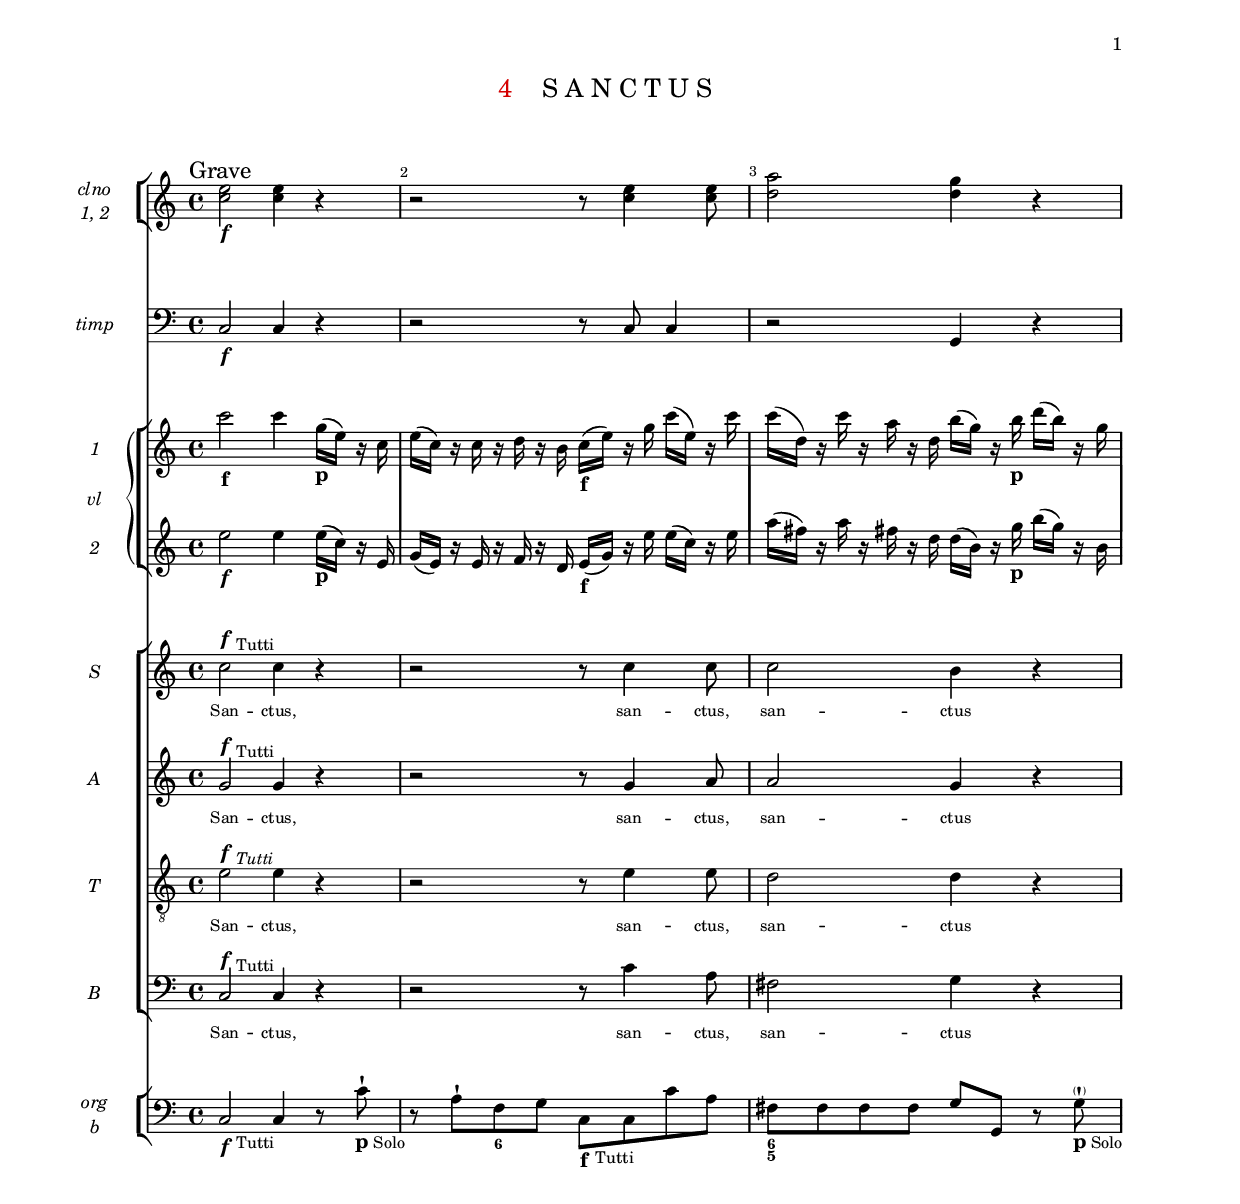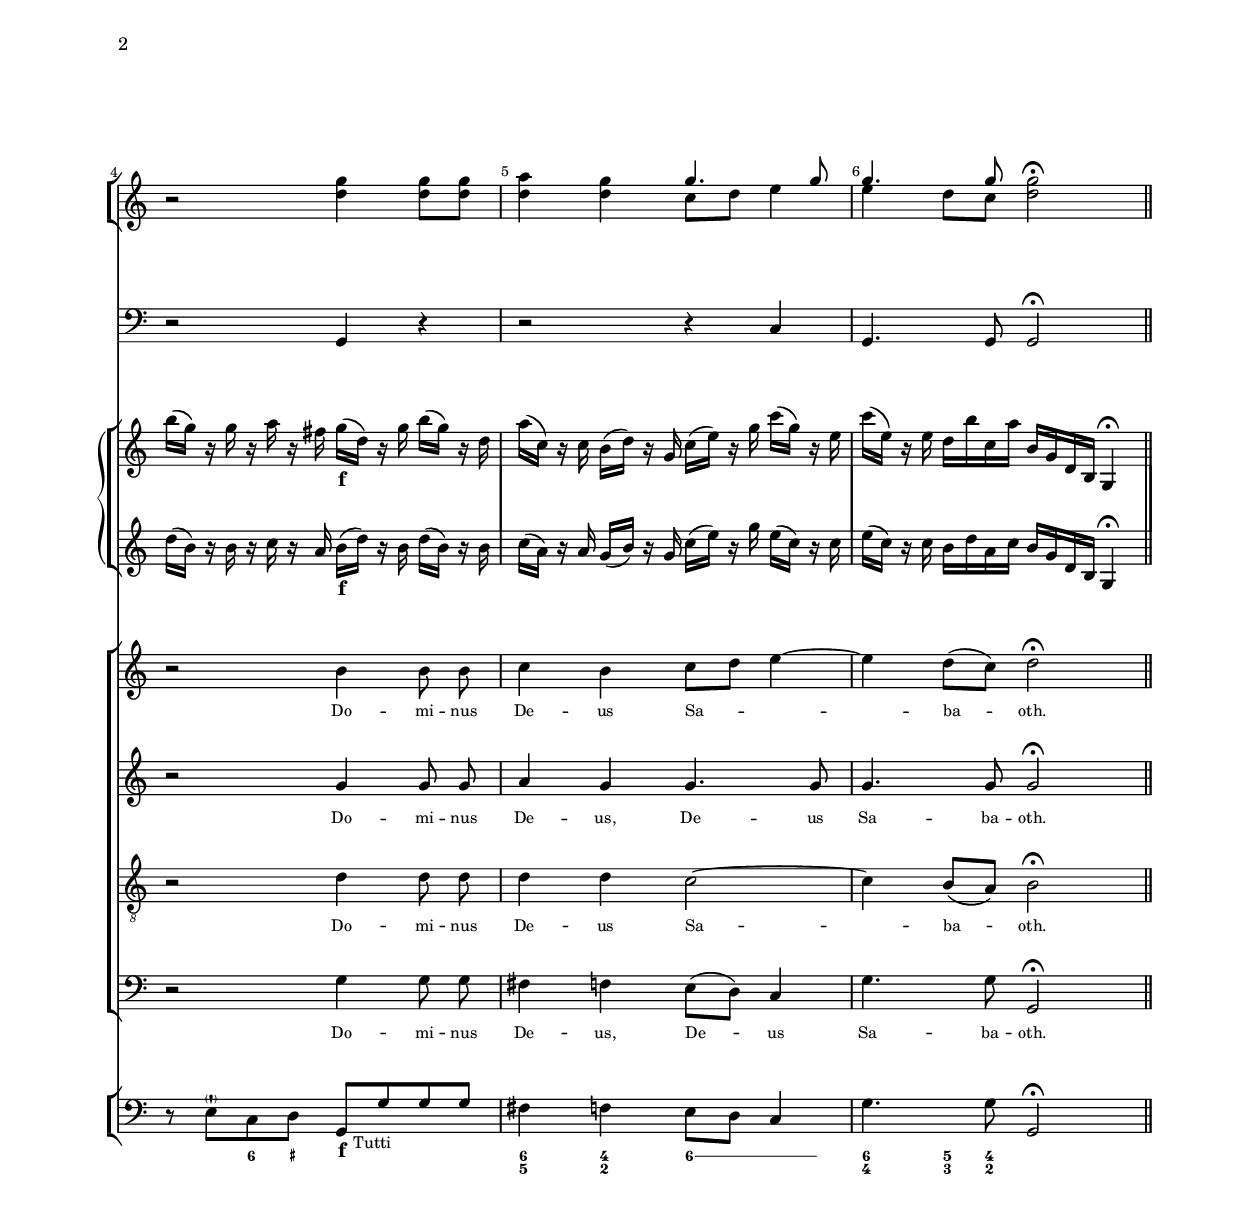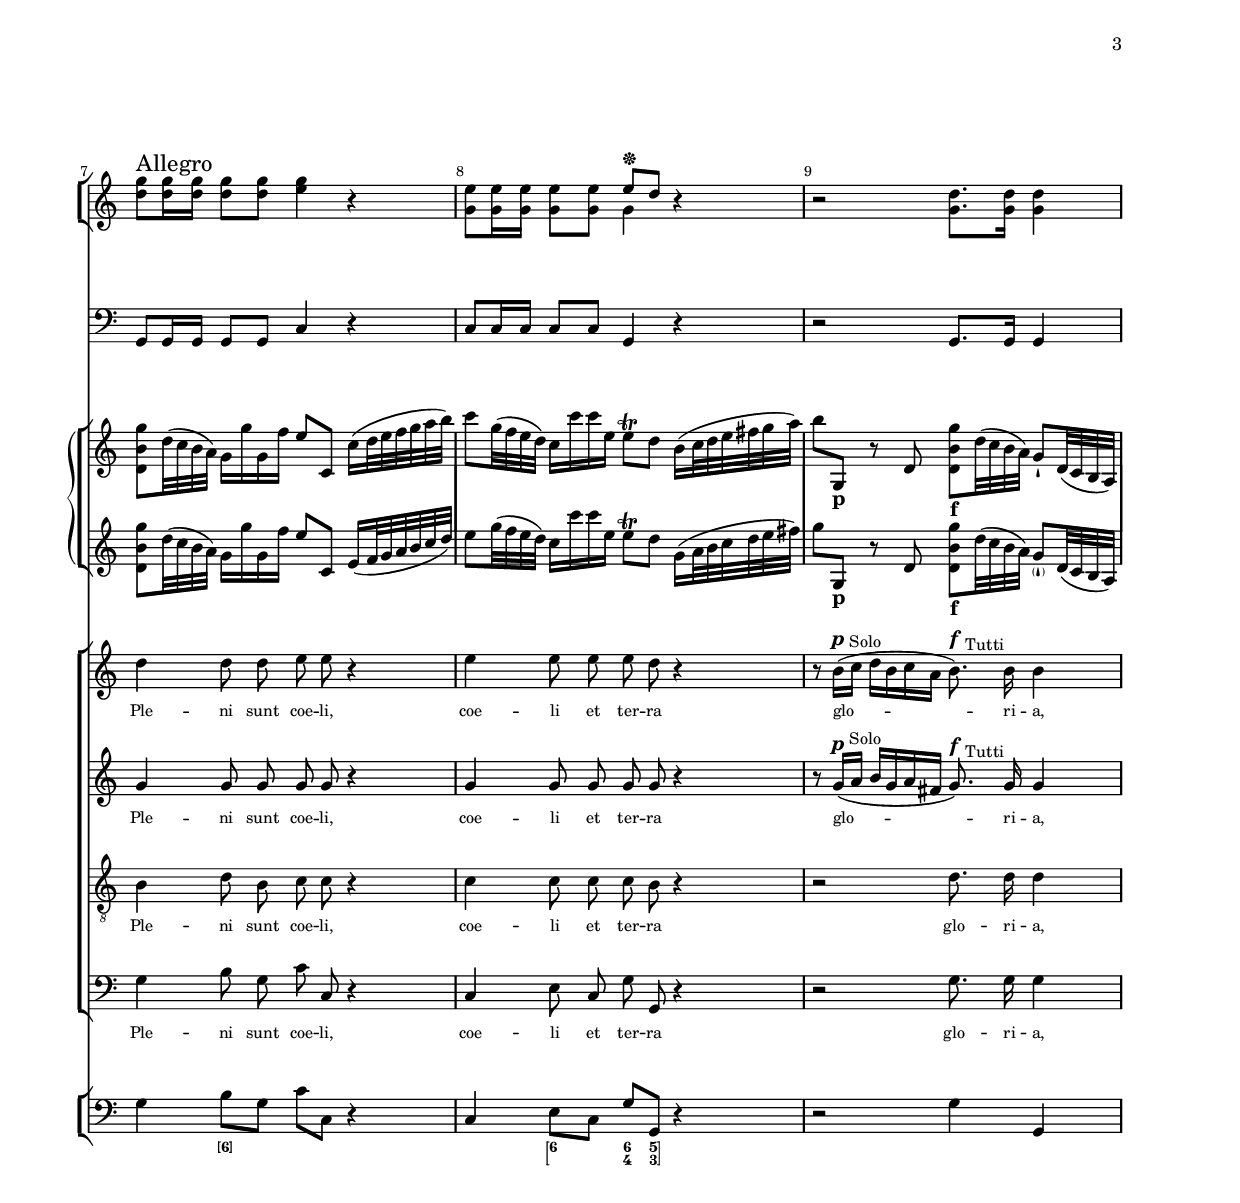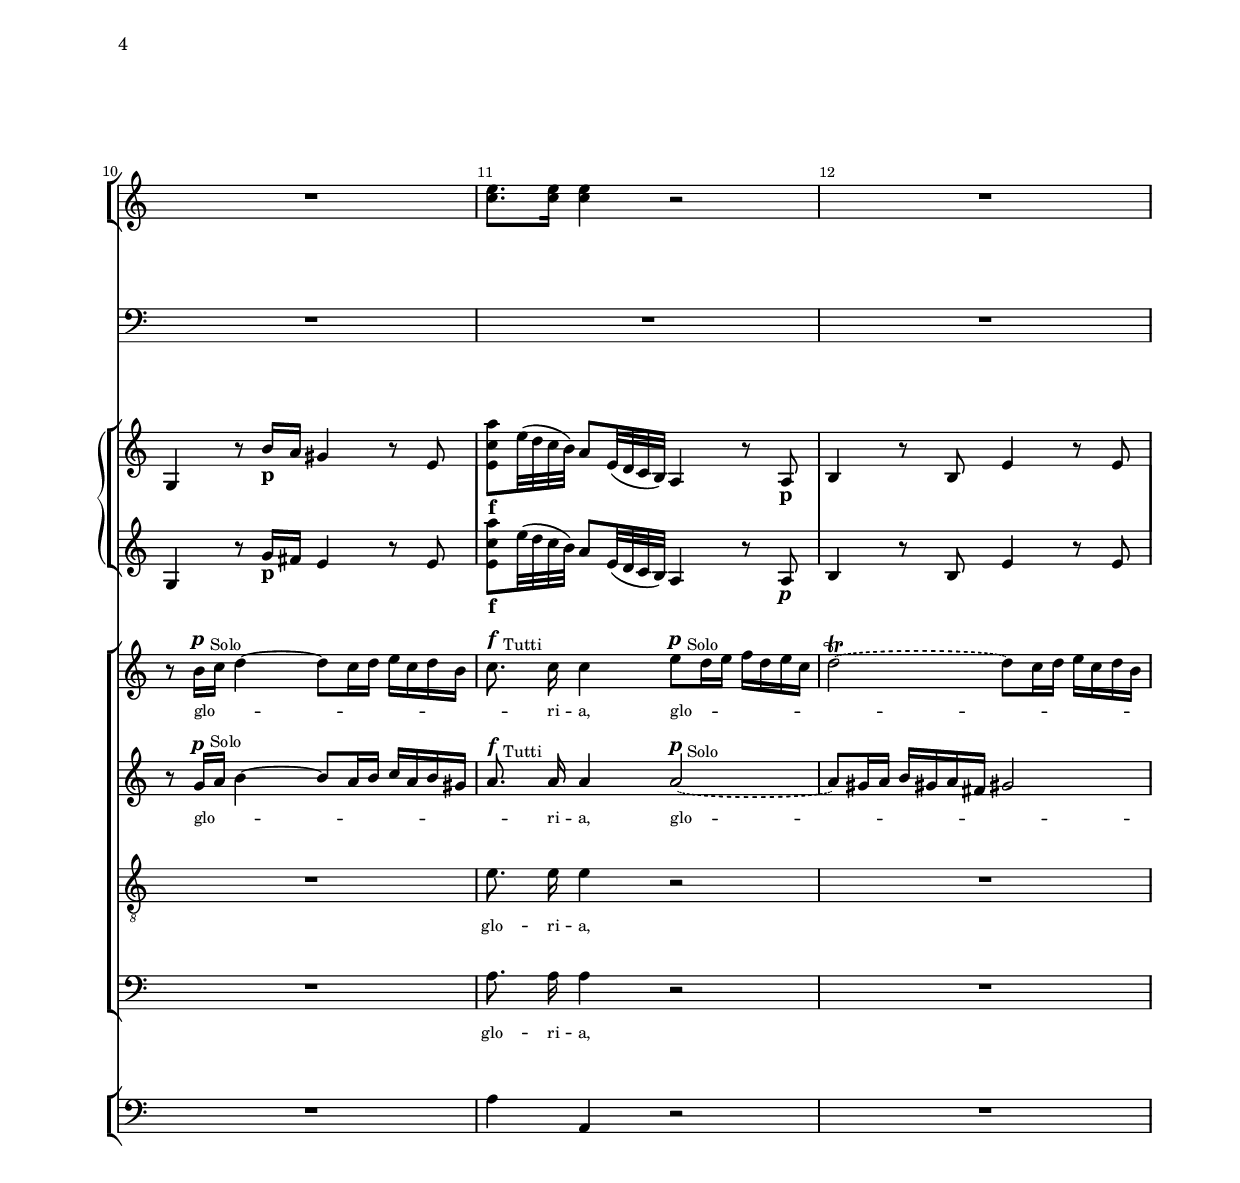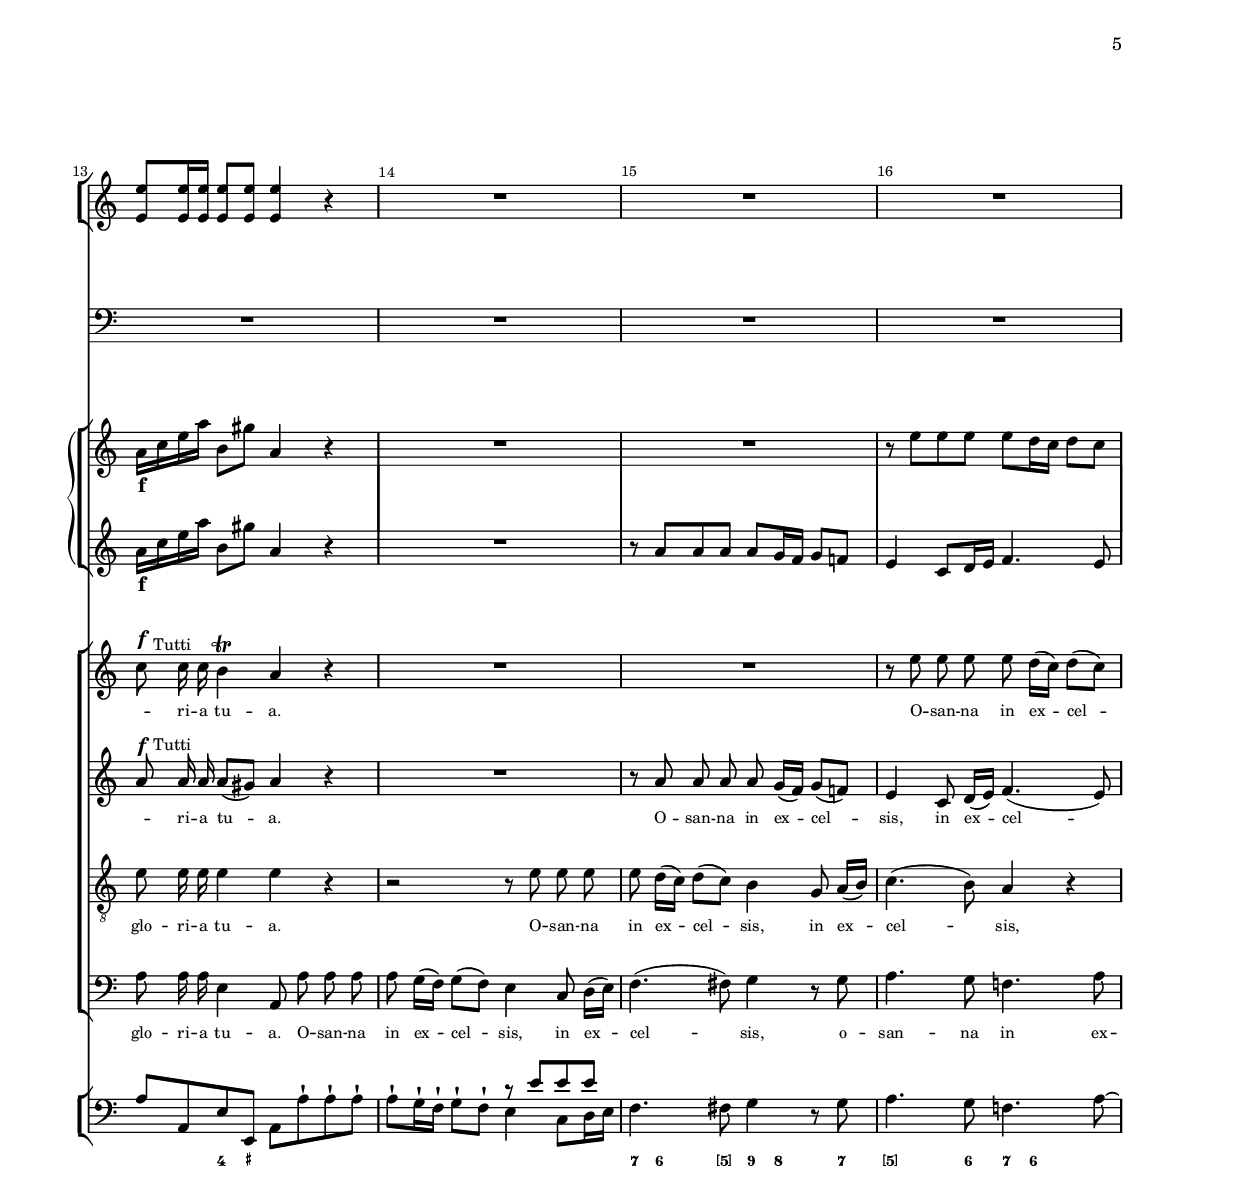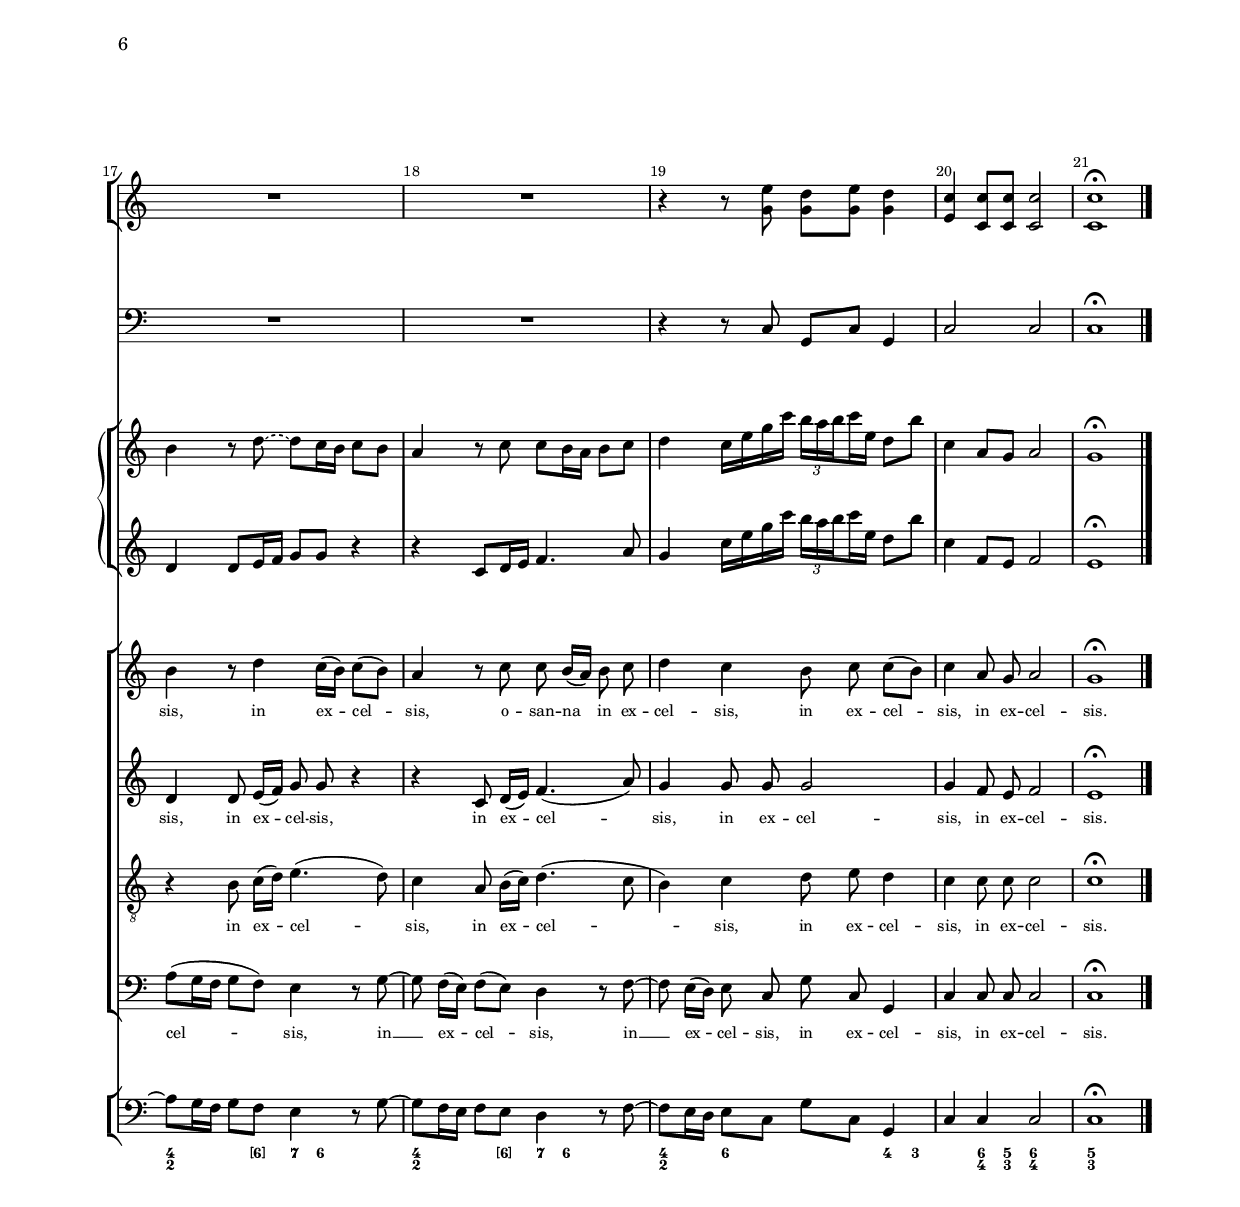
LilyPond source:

% (c) 2020 by Wolfgang Esser-Skala.
% This file is licensed under the Creative Commons Attribution-NonCommercial-ShareAlike 4.0 International License.
% To view a copy of this license, visit http://creativecommons.org/licenses/by-nc-sa/4.0/.

\version "2.18.0"

\include "../definitions.ly"

% \paper { #(define (page-post-process layout pages) (ly:create-toc-file layout pages)) }

#(set-global-staff-size 15.87)

\book {
	% \bookpart {
	% 	\header {
	% 		number = "1"
	% 		title = "K Y R I E"
	% 	}
	% 	\paper { indent = 3\cm }
	% 	\tocSection "1" "Kyrie"
	% 	\score {
	% 		<<
	% 			\new StaffGroup <<
	% 				\set GrandStaff.instrumentName = "in C"
	% 				\new Staff {
	% 					\set Staff.instrumentName = \markup \center-column { "Clarino I, II" "in C" }
	% 					\partcombine \KyrieClarinoI \KyrieClarinoII
	% 				}
	% 			>>
	% 			\new Staff {
	% 				\set Staff.instrumentName = \markup \center-column { "Timpani" "in C–G" }
	% 				\KyrieTimpani
	% 			}
	% 			\new StaffGroup <<
	% 				\new GrandStaff <<
	% 					\set GrandStaff.instrumentName = "Violino"
	% 					\new Staff {
	% 						\set Staff.instrumentName = "I"
	% 						\KyrieViolinoI
	% 					}
	% 					\new Staff {
	% 						\set Staff.instrumentName = "II"
	% 						\KyrieViolinoII
	% 					}
	% 				>>
	% 			>>
	% 			\new ChoirStaff <<
	% 				\new Staff {
	% 					\set Staff.instrumentName = \SopranoIncipit
	% 					\override Staff.InstrumentName.self-alignment-Y = ##f
	% 					\override Staff.InstrumentName.self-alignment-X = #RIGHT
	% 					\new Voice = "Soprano" { \dynamicUp \KyrieSopranoNotes }
	% 				}
	% 				\new Lyrics \lyricsto Soprano \KyrieSopranoLyrics
	%
	% 				\new Staff {
	% 					\set Staff.instrumentName = \AltoIncipit
	% 					\override Staff.InstrumentName.self-alignment-Y = ##f
	% 					\override Staff.InstrumentName.self-alignment-X = #RIGHT
	% 					\new Voice = "Alto" { \dynamicUp \KyrieAltoNotes }
	% 				}
	% 				\new Lyrics \lyricsto Alto \KyrieAltoLyrics
	%
	% 				\new Staff {
	% 					\set Staff.instrumentName = \TenoreIncipit
	% 					\override Staff.InstrumentName.self-alignment-Y = ##f
	% 					\override Staff.InstrumentName.self-alignment-X = #RIGHT
	% 					\new Voice = "Tenore" { \dynamicUp \KyrieTenoreNotes }
	% 				}
	% 				\new Lyrics \lyricsto Tenore \KyrieTenoreLyrics
	%
	% 				\new Staff {
	% 					\set Staff.instrumentName = "Basso"
	% 					\new Voice = "Basso" { \dynamicUp \KyrieBassoNotes }
	% 				}
	% 				\new Lyrics \lyricsto Basso \KyrieBassoLyrics
	% 			>>
	% 			\new StaffGroup <<
	% 				\new Staff {
	% 					\set Staff.instrumentName = \markup { \center-column { "Organo" "e Bassi" } }
	% 					% \transpose c c,
	% 					\KyrieOrgano
	% 				}
	% 			>>
	% 			\new FiguredBass { \KyrieBassFigures }
	% 		>>
	% 		\layout { }
	% 		\midi { \tempo 4 = 80 }
	% 	}
	% }
	% \bookpart {
	% 	\header {
	% 		number = "2"
	% 		title = "G L O R I A"
	% 	}
	% 	\tocSection "2" "Gloria"
	% 	\score {
	% 		<<
	% 			\new StaffGroup <<
	% 				\new Staff {
	% 					\set Staff.instrumentName = \markup \center-column { "clno" "1, 2" }
	% 					\partcombine \GloriaClarinoI \GloriaClarinoII
	% 				}
	% 			>>
	% 			\new Staff {
	% 				\set Staff.instrumentName = "timp"
	% 				\GloriaTimpani
	% 			}
	% 			\new StaffGroup <<
	% 				\new GrandStaff <<
	% 					\set GrandStaff.instrumentName = "vl"
	% 					\new Staff {
	% 						\set Staff.instrumentName = "1"
	% 						\GloriaViolinoI
	% 					}
	% 					\new Staff {
	% 						\set Staff.instrumentName = "2"
	% 						\GloriaViolinoII
	% 					}
	% 				>>
	% 			>>
	% 			\new ChoirStaff <<
	% 				\new Staff {
	% 					\set Staff.instrumentName = "S"
	% 					\new Voice = "Soprano" { \dynamicUp \GloriaSopranoNotes }
	% 				}
	% 				\new Lyrics \lyricsto Soprano \GloriaSopranoLyrics
	%
	% 				\new Staff {
	% 					\set Staff.instrumentName = "A"
	% 					\new Voice = "Alto" { \dynamicUp \GloriaAltoNotes }
	% 				}
	% 				\new Lyrics \lyricsto Alto \GloriaAltoLyrics
	%
	% 				\new Staff {
	% 					\set Staff.instrumentName = "T"
	% 					\new Voice = "Tenore" { \dynamicUp \GloriaTenoreNotes }
	% 				}
	% 				\new Lyrics \lyricsto Tenore \GloriaTenoreLyrics
	%
	% 				\new Staff {
	% 					\set Staff.instrumentName = "B"
	% 					\new Voice = "Basso" { \dynamicUp \GloriaBassoNotes }
	% 				}
	% 				\new Lyrics \lyricsto Basso \GloriaBassoLyrics
	% 			>>
	% 			\new StaffGroup <<
	% 				\new Staff {
	% 					\set Staff.instrumentName = \markup { \center-column { "org" "b" } }
	% 					% \transpose c c,
	% 					\GloriaOrgano
	% 				}
	% 			>>
	% 			\new FiguredBass { \GloriaBassFigures }
	% 		>>
	% 		\layout { }
	% 		\midi { \tempo 4 = 90 }
	% 	}
	% }
	% \bookpart {
	% 	\header {
	% 		subtitle = "Q U I   T O L L I S"
	% 	}
	% 	\tocSubsection "2.2" "Qui tollis"
	% 	\score {
	% 		<<
	% 			\new StaffGroup <<
	% 				\new GrandStaff <<
	% 					\set GrandStaff.instrumentName = "vl"
	% 					\new Staff {
	% 						\set Staff.instrumentName = "1"
	% 						\QuiTollisViolinoI
	% 					}
	% 					\new Staff {
	% 						\set Staff.instrumentName = "2"
	% 						\QuiTollisViolinoII
	% 					}
	% 				>>
	% 			>>
	% 			\new ChoirStaff <<
	% 				\new Staff {
	% 					\set Staff.instrumentName = "S"
	% 					\new Voice = "Soprano" { \dynamicUp \QuiTollisSopranoNotes }
	% 				}
	% 				\new Lyrics \lyricsto Soprano \QuiTollisSopranoLyrics
	%
	% 				\new Staff {
	% 					\set Staff.instrumentName = "A"
	% 					\new Voice = "Alto" { \dynamicUp \QuiTollisAltoNotes }
	% 				}
	% 				\new Lyrics \lyricsto Alto \QuiTollisAltoLyrics
	%
	% 				\new Staff {
	% 					\set Staff.instrumentName = "T"
	% 					\new Voice = "Tenore" { \dynamicUp \QuiTollisTenoreNotes }
	% 				}
	% 				\new Lyrics \lyricsto Tenore \QuiTollisTenoreLyrics
	%
	% 				\new Staff {
	% 					\set Staff.instrumentName = "B"
	% 					\new Voice = "Basso" { \dynamicUp \QuiTollisBassoNotes }
	% 				}
	% 				\new Lyrics \lyricsto Basso \QuiTollisBassoLyrics
	% 			>>
	% 			\new StaffGroup <<
	% 				\new Staff {
	% 					\set Staff.instrumentName = \markup { \center-column { "org" "b" } }
	% 					% \transpose c c,
	% 					\QuiTollisOrgano
	% 				}
	% 			>>
	% 			\new FiguredBass { \QuiTollisBassFigures }
	% 		>>
	% 		\layout { }
	% 		\midi { \tempo 4 = 70 }
	% 	}
	% }
	% \bookpart {
	% 	\header {
	% 		subtitle = "Q U O N I A M"
	% 	}
	% 	\tocSubsection "2.3" "Quoniam"
	% 	\score {
	% 		<<
	% 			\new StaffGroup <<
	% 				\new Staff {
	% 					\set Staff.instrumentName = \markup \center-column { "clno" "1, 2" }
	% 					\partcombine \QuoniamClarinoI \QuoniamClarinoII
	% 				}
	% 			>>
	% 			\new Staff {
	% 				\set Staff.instrumentName = "timp"
	% 				\QuoniamTimpani
	% 			}
	% 			\new StaffGroup <<
	% 				\new GrandStaff <<
	% 					\set GrandStaff.instrumentName = "vl"
	% 					\new Staff {
	% 						\set Staff.instrumentName = "1"
	% 						\QuoniamViolinoI
	% 					}
	% 					\new Staff {
	% 						\set Staff.instrumentName = "2"
	% 						\QuoniamViolinoII
	% 					}
	% 				>>
	% 			>>
	% 			\new ChoirStaff <<
	% 				\new Staff {
	% 					\set Staff.instrumentName = "S"
	% 					\new Voice = "Soprano" { \dynamicUp \QuoniamSopranoNotes }
	% 				}
	% 				\new Lyrics \lyricsto Soprano \QuoniamSopranoLyrics
	%
	% 				\new Staff {
	% 					\set Staff.instrumentName = "A"
	% 					\new Voice = "Alto" { \dynamicUp \QuoniamAltoNotes }
	% 				}
	% 				\new Lyrics \lyricsto Alto \QuoniamAltoLyrics
	%
	% 				\new Staff {
	% 					\set Staff.instrumentName = "T"
	% 					\new Voice = "Tenore" { \dynamicUp \QuoniamTenoreNotes }
	% 				}
	% 				\new Lyrics \lyricsto Tenore \QuoniamTenoreLyrics
	%
	% 				\new Staff {
	% 					\set Staff.instrumentName = "B"
	% 					\new Voice = "Basso" { \dynamicUp \QuoniamBassoNotes }
	% 				}
	% 				\new Lyrics \lyricsto Basso \QuoniamBassoLyrics
	% 			>>
	% 			\new StaffGroup <<
	% 				\new Staff {
	% 					\set Staff.instrumentName = \markup { \center-column { "org" "b" } }
	% 					% \transpose c c,
	% 					\QuoniamOrgano
	% 				}
	% 			>>
	% 			\new FiguredBass { \QuoniamBassFigures }
	% 		>>
	% 		\layout { }
	% 		\midi { \tempo 4 = 90 }
	% 	}
	% }
	% \bookpart {
	% 	\header {
	% 		subtitle = "C U M   S A N C T O   S P I R I T U"
	% 	}
	% 	\tocSubsection "2.4" "Cum Sancto Spiritu"
	% 	\score {
	% 		<<
	% 			\new StaffGroup <<
	% 				\new Staff {
	% 					\set Staff.instrumentName = \markup \center-column { "clno" "1, 2" }
	% 					\partcombine \InGloriaClarinoI \InGloriaClarinoII
	% 				}
	% 			>>
	% 			\new Staff {
	% 				\set Staff.instrumentName = "timp"
	% 				\InGloriaTimpani
	% 			}
	% 			\new StaffGroup <<
	% 				\new GrandStaff <<
	% 					\set GrandStaff.instrumentName = "vl"
	% 					\new Staff {
	% 						\set Staff.instrumentName = "1"
	% 						\InGloriaViolinoI
	% 					}
	% 					\new Staff {
	% 						\set Staff.instrumentName = "2"
	% 						\InGloriaViolinoII
	% 					}
	% 				>>
	% 			>>
	% 			\new ChoirStaff <<
	% 				\new Staff {
	% 					\set Staff.instrumentName = "S"
	% 					\new Voice = "Soprano" { \dynamicUp \InGloriaSopranoNotes }
	% 				}
	% 				\new Lyrics \lyricsto Soprano \InGloriaSopranoLyrics
	%
	% 				\new Staff {
	% 					\set Staff.instrumentName = "A"
	% 					\new Voice = "Alto" { \dynamicUp \InGloriaAltoNotes }
	% 				}
	% 				\new Lyrics \lyricsto Alto \InGloriaAltoLyrics
	%
	% 				\new Staff {
	% 					\set Staff.instrumentName = "T"
	% 					\new Voice = "Tenore" { \dynamicUp \InGloriaTenoreNotes }
	% 				}
	% 				\new Lyrics \lyricsto Tenore \InGloriaTenoreLyrics
	%
	% 				\new Staff {
	% 					\set Staff.instrumentName = "B"
	% 					\new Voice = "Basso" { \dynamicUp \InGloriaBassoNotes }
	% 				}
	% 				\new Lyrics \lyricsto Basso \InGloriaBassoLyrics
	% 			>>
	% 			\new StaffGroup <<
	% 				\new Staff {
	% 					\set Staff.instrumentName = \markup { \center-column { "org" "b" } }
	% 					% \transpose c c,
	% 					\InGloriaOrgano
	% 				}
	% 			>>
	% 			\new FiguredBass { \InGloriaBassFigures }
	% 		>>
	% 		\layout { }
	% 		\midi { \tempo 4 = 100 }
	% 	}
	% }
	% \bookpart {
	% 	\header {
	% 		number = "3"
	% 		title = "C R E D O"
	% 	}
	% 	\tocSection "3" "Credo"
	% 	\score {
	% 		<<
	% 			\new StaffGroup <<
	% 				\new Staff {
	% 					\set Staff.instrumentName = \markup \center-column { "clno" "1, 2" }
	% 					\partcombine \CredoClarinoI \CredoClarinoII
	% 				}
	% 			>>
	% 			\new Staff {
	% 				\set Staff.instrumentName = "timp"
	% 				\CredoTimpani
	% 			}
	% 			\new StaffGroup <<
	% 				\new GrandStaff <<
	% 					\set GrandStaff.instrumentName = "vl"
	% 					\new Staff {
	% 						\set Staff.instrumentName = "1"
	% 						\CredoViolinoI
	% 					}
	% 					\new Staff {
	% 						\set Staff.instrumentName = "2"
	% 						\CredoViolinoII
	% 					}
	% 				>>
	% 			>>
	% 			\new ChoirStaff <<
	% 				\new Staff {
	% 					\set Staff.instrumentName = "S"
	% 					\new Voice = "Soprano" { \dynamicUp \CredoSopranoNotes }
	% 				}
	% 				\new Lyrics \lyricsto Soprano \CredoSopranoLyrics
	%
	% 				\new Staff {
	% 					\set Staff.instrumentName = "A"
	% 					\new Voice = "Alto" { \dynamicUp \CredoAltoNotes }
	% 				}
	% 				\new Lyrics \lyricsto Alto \CredoAltoLyrics
	%
	% 				\new Staff {
	% 					\set Staff.instrumentName = "T"
	% 					\new Voice = "Tenore" { \dynamicUp \CredoTenoreNotes }
	% 				}
	% 				\new Lyrics \lyricsto Tenore \CredoTenoreLyrics
	%
	% 				\new Staff {
	% 					\set Staff.instrumentName = "B"
	% 					\new Voice = "Basso" { \dynamicUp \CredoBassoNotes }
	% 				}
	% 				\new Lyrics \lyricsto Basso \CredoBassoLyrics
	% 			>>
	% 			\new StaffGroup <<
	% 				\new Staff {
	% 					\set Staff.instrumentName = \markup { \center-column { "org" "b" } }
	% 					% \transpose c c,
	% 					\CredoOrgano
	% 				}
	% 			>>
	% 			\new FiguredBass { \CredoBassFigures }
	% 		>>
	% 		\layout { }
	% 		\midi { \tempo 4 = 90 }
	% 	}
	% }
	% \bookpart {
	% 	\header {
	% 		subtitle = "E T   I N C A R N A T U S   E S T"
	% 	}
	% 	\tocSubsection "3.2" "Et incarnatus est"
	% 	\score {
	% 		<<
	% 			\new StaffGroup <<
	% 				\new GrandStaff <<
	% 					\set GrandStaff.instrumentName = "vl"
	% 					\new Staff {
	% 						\set Staff.instrumentName = "1"
	% 						\EtIncarnatusViolinoI
	% 					}
	% 					\new Staff {
	% 						\set Staff.instrumentName = "2"
	% 						\EtIncarnatusViolinoII
	% 					}
	% 				>>
	% 			>>
	% 			\new ChoirStaff <<
	% 				\new Staff {
	% 					\set Staff.instrumentName = "S"
	% 					\new Voice = "Soprano" { \dynamicUp \EtIncarnatusSopranoNotes }
	% 				}
	% 				\new Lyrics \lyricsto Soprano \EtIncarnatusSopranoLyrics
	%
	% 				\new Staff {
	% 					\set Staff.instrumentName = "A"
	% 					\new Voice = "Alto" { \dynamicUp \EtIncarnatusAltoNotes }
	% 				}
	% 				\new Lyrics \lyricsto Alto \EtIncarnatusAltoLyrics
	%
	% 				\new Staff {
	% 					\set Staff.instrumentName = "T"
	% 					\new Voice = "Tenore" { \dynamicUp \EtIncarnatusTenoreNotes }
	% 				}
	% 				\new Lyrics \lyricsto Tenore \EtIncarnatusTenoreLyrics
	%
	% 				\new Staff {
	% 					\set Staff.instrumentName = "B"
	% 					\new Voice = "Basso" { \dynamicUp \EtIncarnatusBassoNotes }
	% 				}
	% 				\new Lyrics \lyricsto Basso \EtIncarnatusBassoLyrics
	% 			>>
	% 			\new StaffGroup <<
	% 				\new Staff {
	% 					\set Staff.instrumentName = \markup { \center-column { "org" "b" } }
	% 					% \transpose c c,
	% 					\EtIncarnatusOrgano
	% 				}
	% 			>>
	% 			\new FiguredBass { \EtIncarnatusBassFigures }
	% 		>>
	% 		\layout { }
	% 		\midi { \tempo 4 = 45 }
	% 	}
	% }
	% \bookpart {
	% 	\header {
	% 		subtitle = "E T   R E S U R R E X I T"
	% 	}
	% 	\tocSubsection "3.3" "Et resurrexit"
	% 	\score {
	% 		<<
	% 			\new StaffGroup <<
	% 				\new Staff {
	% 					\set Staff.instrumentName = \markup \center-column { "clno" "1, 2" }
	% 					\partcombine \EtResurrexitClarinoI \EtResurrexitClarinoII
	% 				}
	% 			>>
	% 			\new Staff {
	% 				\set Staff.instrumentName = "timp"
	% 				\EtResurrexitTimpani
	% 			}
	% 			\new StaffGroup <<
	% 				\new GrandStaff <<
	% 					\set GrandStaff.instrumentName = "vl"
	% 					\new Staff {
	% 						\set Staff.instrumentName = "1"
	% 						\EtResurrexitViolinoI
	% 					}
	% 					\new Staff {
	% 						\set Staff.instrumentName = "2"
	% 						\EtResurrexitViolinoII
	% 					}
	% 				>>
	% 			>>
	% 			\new ChoirStaff <<
	% 				\new Staff {
	% 					\set Staff.instrumentName = "S"
	% 					\new Voice = "Soprano" { \dynamicUp \EtResurrexitSopranoNotes }
	% 				}
	% 				\new Lyrics \lyricsto Soprano \EtResurrexitSopranoLyrics
	%
	% 				\new Staff {
	% 					\set Staff.instrumentName = "A"
	% 					\new Voice = "Alto" { \dynamicUp \EtResurrexitAltoNotes }
	% 				}
	% 				\new Lyrics \lyricsto Alto \EtResurrexitAltoLyrics
	%
	% 				\new Staff {
	% 					\set Staff.instrumentName = "T"
	% 					\new Voice = "Tenore" { \dynamicUp \EtResurrexitTenoreNotes }
	% 				}
	% 				\new Lyrics \lyricsto Tenore \EtResurrexitTenoreLyrics
	%
	% 				\new Staff {
	% 					\set Staff.instrumentName = "B"
	% 					\new Voice = "Basso" { \dynamicUp \EtResurrexitBassoNotes }
	% 				}
	% 				\new Lyrics \lyricsto Basso \EtResurrexitBassoLyrics
	% 			>>
	% 			\new StaffGroup <<
	% 				\new Staff {
	% 					\set Staff.instrumentName = \markup { \center-column { "org" "b" } }
	% 					% \transpose c c,
	% 					\EtResurrexitOrgano
	% 				}
	% 			>>
	% 			\new FiguredBass { \EtResurrexitBassFigures }
	% 		>>
	% 		\layout { }
	% 		\midi { \tempo 4 = 120 }
	% 	}
	% }
	% \bookpart {
	% 	\header {
	% 		subtitle = "E T   V I T A M"
	% 	}
	% 	\tocSubsection "3.4" "Et vitam"
	% 	\score {
	% 		<<
	% 			\new StaffGroup <<
	% 				\new Staff {
	% 					\set Staff.instrumentName = \markup \center-column { "clno" "1, 2" }
	% 					\partcombine \EtVitamClarinoI \EtVitamClarinoII
	% 				}
	% 			>>
	% 			\new Staff {
	% 				\set Staff.instrumentName = "timp"
	% 				\EtVitamTimpani
	% 			}
	% 			\new StaffGroup <<
	% 				\new GrandStaff <<
	% 					\set GrandStaff.instrumentName = "vl"
	% 					\new Staff {
	% 						\set Staff.instrumentName = "1"
	% 						\EtVitamViolinoI
	% 					}
	% 					\new Staff {
	% 						\set Staff.instrumentName = "2"
	% 						\EtVitamViolinoII
	% 					}
	% 				>>
	% 			>>
	% 			\new ChoirStaff <<
	% 				\new Staff {
	% 					\set Staff.instrumentName = "S"
	% 					\new Voice = "Soprano" { \dynamicUp \EtVitamSopranoNotes }
	% 				}
	% 				\new Lyrics \lyricsto Soprano \EtVitamSopranoLyrics
	%
	% 				\new Staff {
	% 					\set Staff.instrumentName = "A"
	% 					\new Voice = "Alto" { \dynamicUp \EtVitamAltoNotes }
	% 				}
	% 				\new Lyrics \lyricsto Alto \EtVitamAltoLyrics
	%
	% 				\new Staff {
	% 					\set Staff.instrumentName = "T"
	% 					\new Voice = "Tenore" { \dynamicUp \EtVitamTenoreNotes }
	% 				}
	% 				\new Lyrics \lyricsto Tenore \EtVitamTenoreLyrics
	%
	% 				\new Staff {
	% 					\set Staff.instrumentName = "B"
	% 					\new Voice = "Basso" { \dynamicUp \EtVitamBassoNotes }
	% 				}
	% 				\new Lyrics \lyricsto Basso \EtVitamBassoLyrics
	% 			>>
	% 			\new StaffGroup <<
	% 				\new Staff {
	% 					\set Staff.instrumentName = \markup { \center-column { "org" "b" } }
	% 					% \transpose c c,
	% 					\EtVitamOrgano
	% 				}
	% 			>>
	% 			\new FiguredBass { \EtVitamBassFigures }
	% 		>>
	% 		\layout { }
	% 		\midi { \tempo 2 = 120 }
	% 	}
	% }
	\bookpart {
		\header {
			number = "4"
			title = "S A N C T U S"
		}
		\tocSection "4" "Sanctus"
		\score {
			<<
				\new StaffGroup <<
					\new Staff {
						\set Staff.instrumentName = \markup \center-column { "clno" "1, 2" }
						\partcombine \SanctusClarinoI \SanctusClarinoII
					}
				>>
				\new Staff {
					\set Staff.instrumentName = "timp"
					\SanctusTimpani
				}
				\new StaffGroup <<
					\new GrandStaff <<
						\set GrandStaff.instrumentName = "vl"
						\new Staff {
							\set Staff.instrumentName = "1"
							\SanctusViolinoI
						}
						\new Staff {
							\set Staff.instrumentName = "2"
							\SanctusViolinoII
						}
					>>
				>>
				\new ChoirStaff <<
					\new Staff {
						\set Staff.instrumentName = "S"
						\new Voice = "Soprano" { \dynamicUp \SanctusSopranoNotes }
					}
					\new Lyrics \lyricsto Soprano \SanctusSopranoLyrics

					\new Staff {
						\set Staff.instrumentName = "A"
						\new Voice = "Alto" { \dynamicUp \SanctusAltoNotes }
					}
					\new Lyrics \lyricsto Alto \SanctusAltoLyrics

					\new Staff {
						\set Staff.instrumentName = "T"
						\new Voice = "Tenore" { \dynamicUp \SanctusTenoreNotes }
					}
					\new Lyrics \lyricsto Tenore \SanctusTenoreLyrics

					\new Staff {
						\set Staff.instrumentName = "B"
						\new Voice = "Basso" { \dynamicUp \SanctusBassoNotes }
					}
					\new Lyrics \lyricsto Basso \SanctusBassoLyrics
				>>
				\new StaffGroup <<
					\new Staff {
						\set Staff.instrumentName = \markup { \center-column { "org" "b" } }
						% \transpose c c,
						\SanctusOrgano
					}
				>>
				\new FiguredBass { \SanctusBassFigures }
			>>
			\layout { }
			\midi { \tempo 4 = 60 }
		}
	}
}
